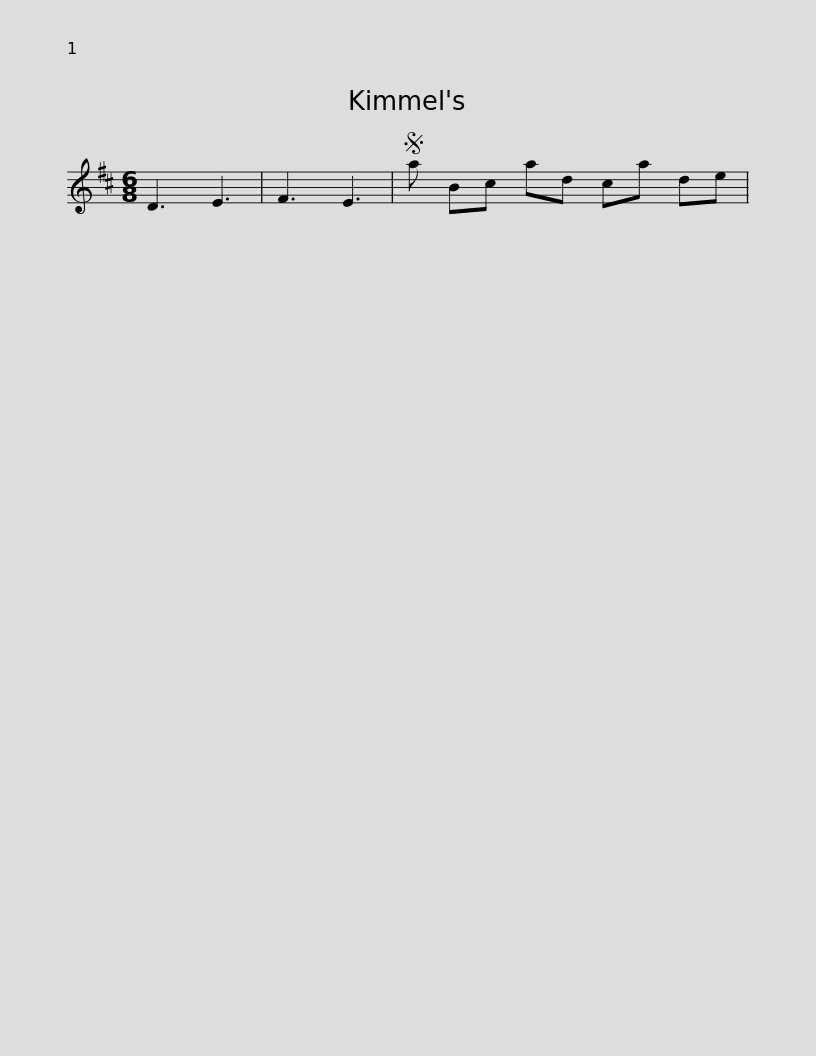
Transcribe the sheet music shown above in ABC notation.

X:1
L:1/8
M:6/8
I:linebreak $
K:Bmin
V:1 treble
V:1
 D3 E3 | F3 E3 |S a Bc ad ca de | %3
